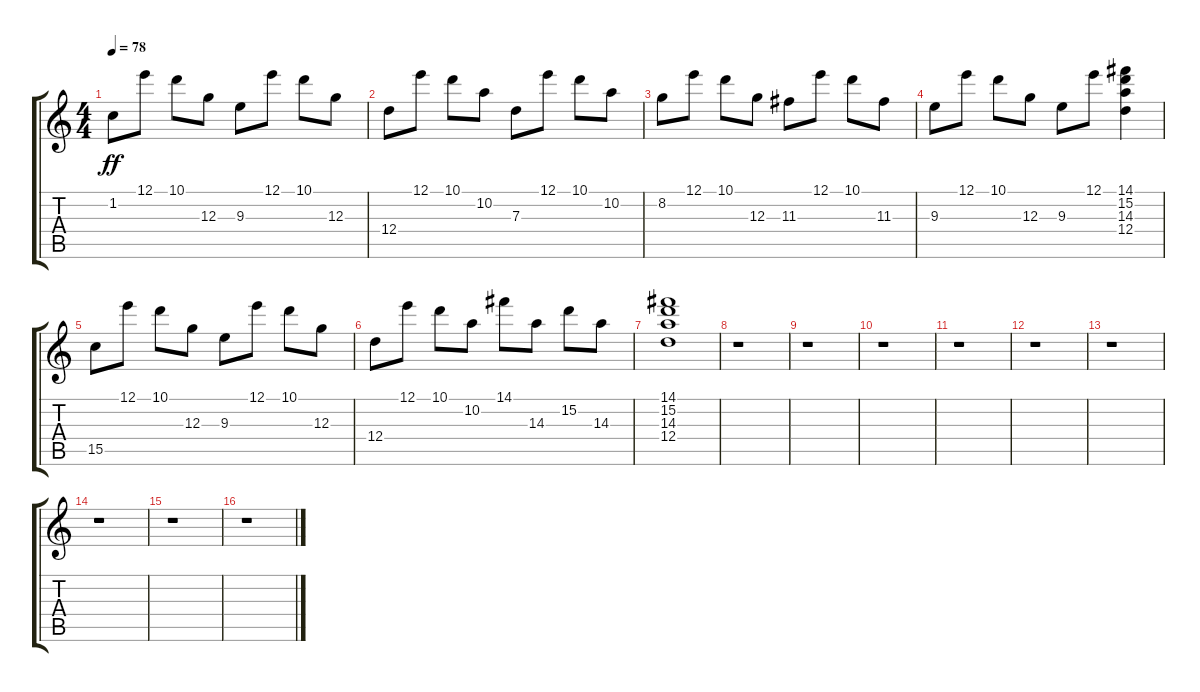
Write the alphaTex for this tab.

\track "" {instrument electricguitarclean}
\staff {score tabs}
\tuning (E4 B3 G3 D3 A2 E2) {hide}
\ts (4 4)
\tempo 78
\clef g2
\ks c
1.2.8{dy ff} 12.1.8 10.1.8 12.3.8 9.3.8 12.1.8 10.1.8 12.3.8 |
12.4.8 12.1.8 10.1.8 10.2.8 7.3.8 12.1.8 10.1.8 10.2.8 |
8.2.8 12.1.8 10.1.8 12.3.8 11.3.8 12.1.8 10.1.8 11.3.8 |
9.3.8 12.1.8 10.1.8 12.3.8 9.3.8 12.1.8 (14.1 15.2 14.3 12.4).4 |
15.5.8 12.1.8 10.1.8 12.3.8 9.3.8 12.1.8 10.1.8 12.3.8 |
12.4.8 12.1.8 10.1.8 10.2.8 14.1.8 14.3.8 15.2.8 14.3.8 |
(14.1 15.2 14.3 12.4).1 |
r.1 |
r.1 |
r.1 |
r.1 |
r.1 |
r.1 |
r.1 |
r.1 |
r.1
